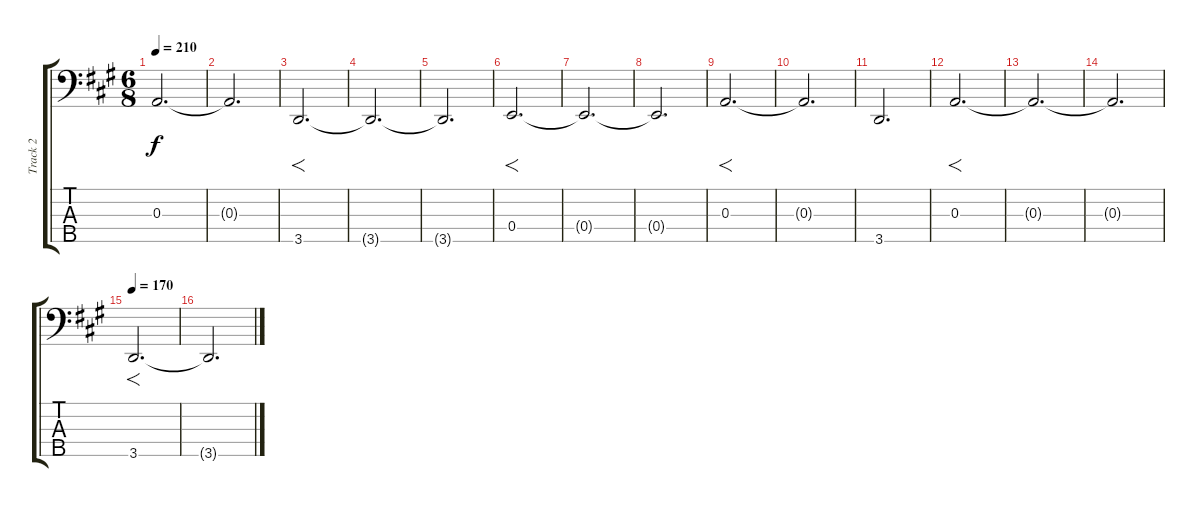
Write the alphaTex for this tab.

\track ("Track 2" "Track 2") {instrument contrabass}
\staff {score tabs}
\tuning (G2 D2 A1 E1 B0) {hide}
\ts (6 8)
\tempo 210
\clef f4
\ks a
0.3{t}.2{d dy f} |
0.3{t}.2{d} |
3.5.2{f d} |
3.5{t}.2{d} |
3.5{t}.2{d} |
0.4.2{f d} |
0.4{t}.2{d} |
0.4{t}.2{d} |
0.3.2{f d} |
0.3{t}.2{d} |
3.5.2{d} |
0.3.2{f d} |
0.3{t}.2{d} |
0.3{t}.2{d} |
\tempo 170
3.5.2{f d} |
3.5{t}.2{d}
